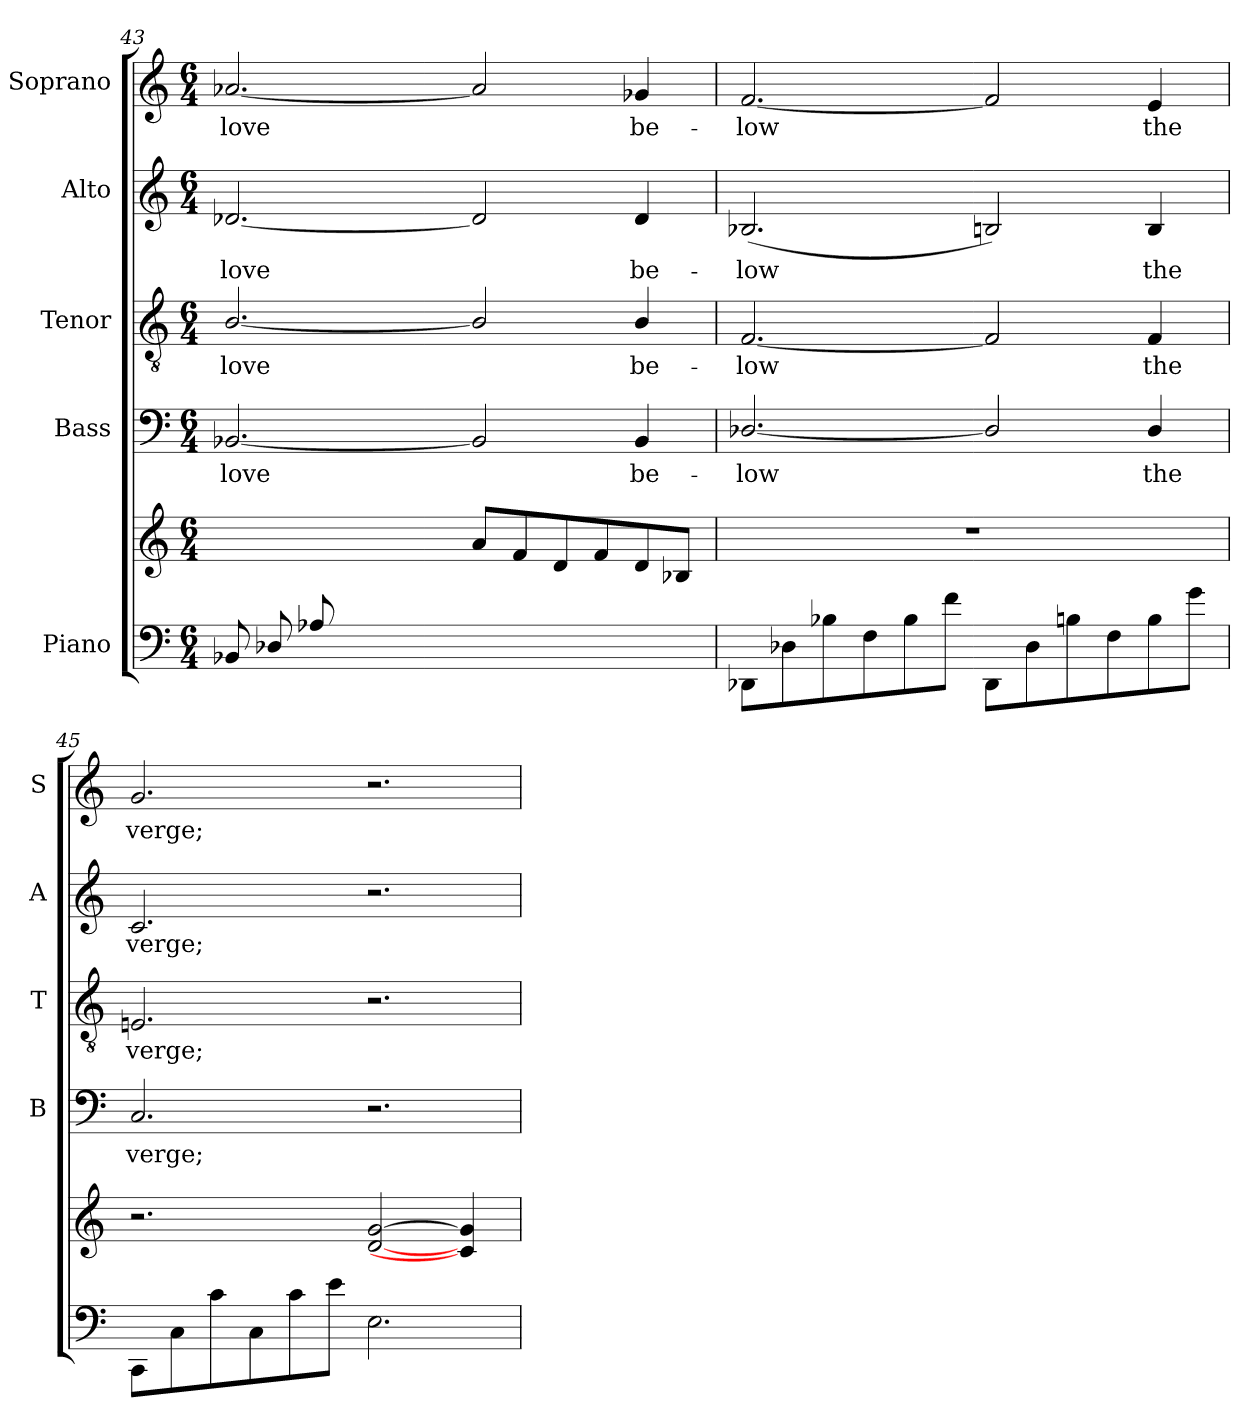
**kern	**kern	**kern	**text	**kern	**text	**kern	**text	**kern	**text
*part5	*part5	*part4	*part4	*part3	*part3	*part2	*part2	*part1	*part1
*staff6	*staff5	*staff4	*staff4	*staff3	*staff3	*staff2	*staff2	*staff1	*staff1
*I"Piano	*	*I"Bass	*	*I"Tenor	*	*I"Alto	*	*I"Soprano	*
*	*	*I'B	*	*I'T	*	*I'A	*	*I'S	*
*clefF4	*clefG2	*clefF4	*	*clefGv2	*	*clefG2	*	*clefG2	*
*k[]	*k[]	*k[]	*	*k[]	*	*k[]	*	*k[]	*
*C:	*C:	*C:	*	*C:	*	*C:	*	*C:	*
*M6/4	*M6/4	*M6/4	*	*M6/4	*	*M6/4	*	*M6/4	*
=43	=43	=43	=43	=43	=43	=43	=43	=43	=43
*^	*	*	*	*	*	*	*	*	*
!	!LO:N:vis=1	!	!	!LO:LY:b	!	!LO:LY:b	!	!LO:LY:b	!	!LO:LY:b
(<8BB-XL	1.ryy	4.ryy	[2.BB-X	love	[2.B/	love	[2.d-X	love	[2.a-X	love
8D-X	.	.	.	.	.	.	.	.	.	.
8A-X	.	.	.	.	.	.	.	.	.	.
1ryy	.	8d-X	.	.	.	.	.	.	.	.
.	.	8a-X	.	.	.	.	.	.	.	.
.	.	8dd-XJ	.	.	.	.	.	.	.	.
.	.	8a-L	2BB-]	.	2B/]	.	2d-]	.	2a-]	.
.	.	8f	.	.	.	.	.	.	.	.
.	.	8d-	.	.	.	.	.	.	.	.
.	.	8f	.	.	.	.	.	.	.	.
!	!	!	!	!LO:LY:b	!	!LO:LY:b	!	!LO:LY:b	!	!LO:LY:b
.	.	8d-	4BB-	be-	4B/	be-	4d-	be-	4g-X	be-
8ryy	.	8B-XJ)	.	.	.	.	.	.	.	.
*v	*v	*	*	*	*	*	*	*	*	*
=44	=44	=44	=44	=44	=44	=44	=44	=44	=44
!	!LO:N:vis=1	!	!LO:LY:b	!	!LO:LY:b	!	!LO:LY:b	!	!LO:LY:b
8DD-XL	1.r	[2.D-X/	-low	[2.F	-low	(<2.B-X	-low	[2.f	-low
8D-X	.	.	.	.	.	.	.	.	.
8B-X	.	.	.	.	.	.	.	.	.
8F	.	.	.	.	.	.	.	.	.
8B-	.	.	.	.	.	.	.	.	.
8fJ	.	.	.	.	.	.	.	.	.
8DD-L	.	2D-/]	.	2F]	.	2Bn)	.	2f]	.
8D-	.	.	.	.	.	.	.	.	.
8Bn	.	.	.	.	.	.	.	.	.
8F	.	.	.	.	.	.	.	.	.
!	!	!	!LO:LY:b	!	!LO:LY:b	!	!LO:LY:b	!	!LO:LY:b
8B	.	4D-/	the	4F	the	4B	the	4e	the
8gJ	.	.	.	.	.	.	.	.	.
=45	=45	=45	=45	=45	=45	=45	=45	=45	=45
!	!	!	!LO:LY:b	!	!LO:LY:b	!	!LO:LY:b	!	!LO:LY:b
8CCL	2.r	2.C	verge;	2.En	verge;	2.c	verge;	2.g	verge;
8C	.	.	.	.	.	.	.	.	.
8c	.	.	.	.	.	.	.	.	.
8C	.	.	.	.	.	.	.	.	.
8c	.	.	.	.	.	.	.	.	.
8eJ	.	.	.	.	.	.	.	.	.
2.E	[2d [2g	2.r	.	2.r	.	2.r	.	2.r	.
.	4c] 4g]	.	.	.	.	.	.	.	.
=	=	=	=	=	=	=	=	=	=
*-	*-	*-	*-	*-	*-	*-	*-	*-	*-
